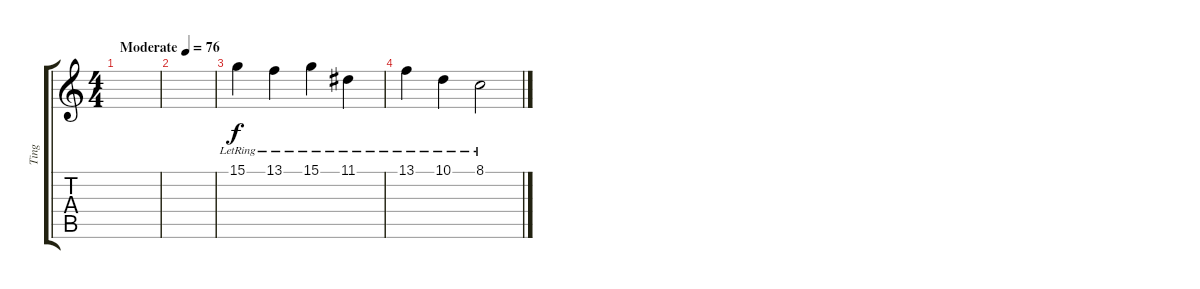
\track ("Ting" "Ting") {instrument pad1newage}
\staff {score tabs}
\tuning (E4 B3 G3 D3 A2 E2) {hide}
\ts (4 4)
\tempo (76 "Moderate")
\clef g2
\ks c
|
|
15.1{lr}.4 13.1{lr}.4 15.1{lr}.4 11.1{lr}.4 |
13.1{lr}.4 10.1{lr}.4 8.1{lr}.2
